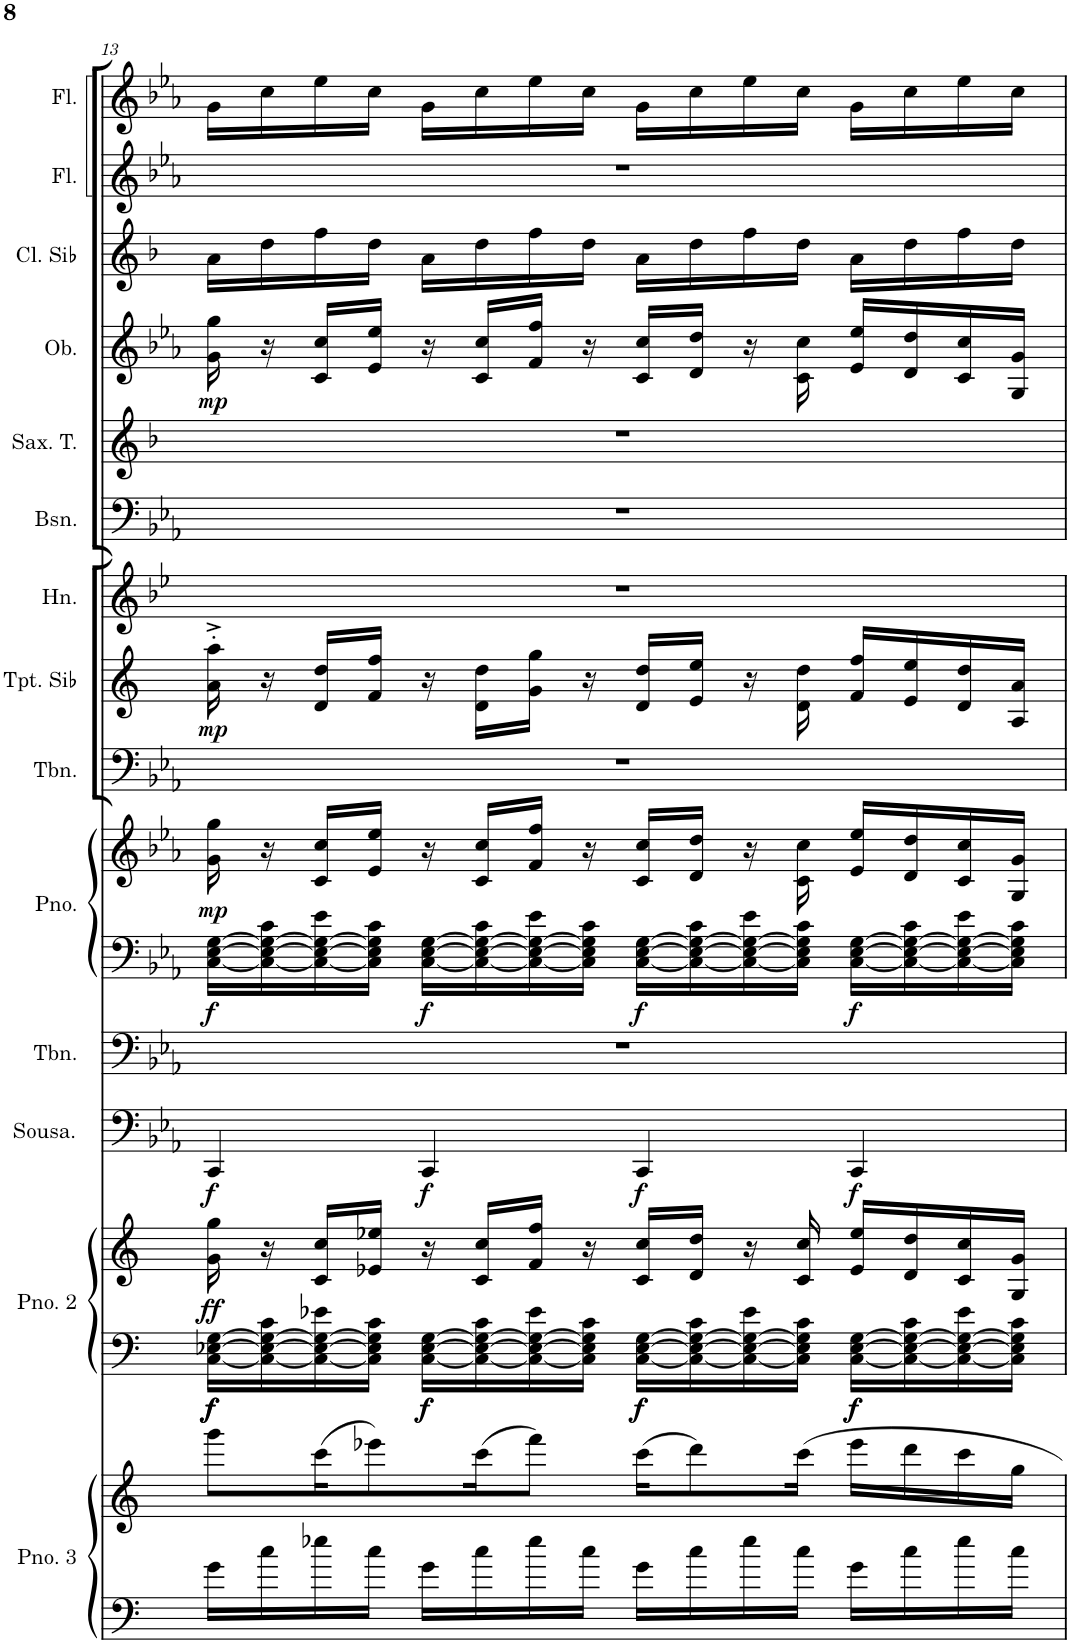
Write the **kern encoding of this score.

**kern	**kern	**kern	**kern	**dynam	**kern	**dynam	**kern	**kern	**kern	**dynam	**kern	**kern	**dynam	**kern	**kern	**kern	**kern	**dynam	**kern	**kern	**kern
*part14	*part14	*part13	*part13	*part13	*part12	*part12	*part11	*part10	*part10	*part10	*part9	*part8	*part8	*part7	*part6	*part5	*part4	*part4	*part3	*part2	*part1
*staff17	*staff16	*staff15	*staff14	*staff14/15	*staff13	*staff13	*staff12	*staff11	*staff10	*staff10/11	*staff9	*staff8	*staff8	*staff7	*staff6	*staff5	*staff4	*staff4	*staff3	*staff2	*staff1
*I"Piano 3	*	*I"Piano 2	*	*	*I"Sousafón	*	*I"Trombone	*I"Piano	*	*	*I"Trombón	*I"Trompeta en Sib	*	*I"Horn	*I"Bassoon	*I"Saxofón tenor	*I"Oboe	*	*I"Clarinete en Sib	*I"Flauta	*I"Flauta
*I'Pno. 3	*	*I'Pno. 2	*	*	*I'Sousa.	*	*I'Tbn.	*I'Pno.	*	*	*I'Tbn.	*I'Tpt. Sib	*	*I'Hn.	*I'Bsn.	*I'Sax. T.	*I'Ob.	*	*I'Cl. Sib	*I'Fl.	*I'Fl.
!!LO:PB:g=z
*clefF4	*clefG2	*clefF4	*clefG2	*	*clefF4	*	*clefF4	*clefF4	*clefG2	*	*clefF4	*clefG2	*	*clefG2	*clefF4	*clefG2	*clefG2	*	*clefG2	*clefG2	*clefG2
*	*	*	*	*	*	*	*	*	*	*	*	*Trd1c2	*	*Trd4c7	*	*Trd8c14	*	*	*Trd1c2	*	*
*k[]	*k[]	*k[]	*k[]	*	*k[b-e-a-]	*	*k[b-e-a-]	*k[b-e-a-]	*k[b-e-a-]	*	*k[b-e-a-]	*k[]	*	*k[b-e-]	*k[b-e-a-]	*k[b-]	*k[b-e-a-]	*	*k[b-]	*k[b-e-a-]	*k[b-e-a-]
*M4/4	*M4/4	*M4/4	*M4/4	*	*M4/4	*	*M4/4	*M4/4	*M4/4	*	*M4/4	*M4/4	*	*M4/4	*M4/4	*M4/4	*M4/4	*	*M4/4	*M4/4	*M4/4
=13	=13	=13	=13	=13	=13	=13	=13	=13	=13	=13	=13	=13	=13	=13	=13	=13	=13	=13	=13	=13	=13
!	!	!	!	!LO:DY:b=2	!	!	!	!	!	!	!	!	!	!	!	!	!	!	!	!	!
!	!	!	!	!LO:DY:n=1:b=2	!	!	!	!	!	!	!	!	!	!	!	!	!	!	!	!	!
!	!	!	!	!LO:DY:n=2:b=2	!	!	!	!	!	!	!	!	!	!	!	!	!	!	!	!	!
!	!	!	!	!LO:DY:n=3:b	!	!LO:DY:b	!	!	!	!LO:DY:b=2	!	!	!	!	!	!	!	!	!	!	!
!	!	!	!	!	!	!	!	!	!	!LO:DY:n=1:b	!	!	!LO:DY:b	!	!	!	!	!LO:DY:b	!	!	!
16g\LL	8ggg\L	[16C\ [16E-X\ [16G\LL	16g\ 16gg\	f f f ff	4CC/	f	1r	[16C\ [16E-\ [16G\LL	16g\ 16gg\	f mp	1r	16a\'^ 16aa\'^	mp	1r	1r	1r	16g\ 16gg\	mp	16a\LL	1r	16g\LL
16cc\	.	16C\_ 16E-\_ 16G\_ 16c\	16r	.	.	.	.	16C\_ 16E-\_ 16G\_ 16c\	16r	.	.	16r	.	.	.	.	16r	.	16dd\	.	16cc\
16ee-X\	(16ccc\K	16C\_ 16E-\_ 16G\_ 16e-X\	16c/ 16cc/LL	.	.	.	.	16C\_ 16E-\_ 16G\_ 16e-\	16c/ 16cc/LL	.	.	16d/ 16dd/LL	.	.	.	.	16c/ 16cc/LL	.	16ff\	.	16ee-\
16cc\JJ	8eee-X\)	16C\] 16E-\] 16G\] 16c\JJ	16e-X/ 16ee-X/JJ	.	.	.	.	16C\] 16E-\] 16G\] 16c\JJ	16e-/ 16ee-/JJ	.	.	16f/ 16ff/JJ	.	.	.	.	16e-/ 16ee-/JJ	.	16dd\JJ	.	16cc\JJ
!	!	!	!	!LO:DY:n=4:b=2	!	!	!	!	!	!	!	!	!	!	!	!	!	!	!	!	!
!	!	!	!	!LO:DY:n=5:b=2	!	!LO:DY:b	!	!	!	!LO:DY:n=2:b=2	!	!	!	!	!	!	!	!	!	!	!
16g\LL	.	[16C\ [16E-\ [16G\LL	16r	f f	4CC/	f	.	[16C\ [16E-\ [16G\LL	16r	f	.	16r	.	.	.	.	16r	.	16a\LL	.	16g\LL
16cc\	(16ccc\K	16C\_ 16E-\_ 16G\_ 16c\	16c/ 16cc/LL	.	.	.	.	16C\_ 16E-\_ 16G\_ 16c\	16c/ 16cc/LL	.	.	16d\ 16dd\LL	.	.	.	.	16c/ 16cc/LL	.	16dd\	.	16cc\
16ee-\	8fff\J)	16C\_ 16E-\_ 16G\_ 16e-\	16f/ 16ff/JJ	.	.	.	.	16C\_ 16E-\_ 16G\_ 16e-\	16f/ 16ff/JJ	.	.	16g\ 16gg\JJ	.	.	.	.	16f/ 16ff/JJ	.	16ff\	.	16ee-\
16cc\JJ	.	16C\] 16E-\] 16G\] 16c\JJ	16r	.	.	.	.	16C\] 16E-\] 16G\] 16c\JJ	16r	.	.	16r	.	.	.	.	16r	.	16dd\JJ	.	16cc\JJ
!	!	!	!	!LO:DY:n=6:b=2	!	!	!	!	!	!	!	!	!	!	!	!	!	!	!	!	!
!	!	!	!	!LO:DY:n=7:b=2	!	!LO:DY:b	!	!	!	!LO:DY:n=3:b=2	!	!	!	!	!	!	!	!	!	!	!
16g\LL	(16ccc\KL	[16C\ [16E-\ [16G\LL	16c/ 16cc/LL	f f	4CC/	f	.	[16C\ [16E-\ [16G\LL	16c/ 16cc/LL	f	.	16d/ 16dd/LL	.	.	.	.	16c/ 16cc/LL	.	16a\LL	.	16g\LL
16cc\	8ddd\)	16C\_ 16E-\_ 16G\_ 16c\	16d/ 16dd/JJ	.	.	.	.	16C\_ 16E-\_ 16G\_ 16c\	16d/ 16dd/JJ	.	.	16e/ 16ee/JJ	.	.	.	.	16d/ 16dd/JJ	.	16dd\	.	16cc\
16ee-\	.	16C\_ 16E-\_ 16G\_ 16e-\	16r	.	.	.	.	16C\_ 16E-\_ 16G\_ 16e-\	16r	.	.	16r	.	.	.	.	16r	.	16ff\	.	16ee-\
16cc\JJ	16ccc\Jk	16C\] 16E-\] 16G\] 16c\JJ	16c/ 16cc/	.	.	.	.	16C\] 16E-\] 16G\] 16c\JJ	16c\ 16cc\	.	.	16d\ 16dd\	.	.	.	.	16c\ 16cc\	.	16dd\JJ	.	16cc\JJ
!	!	!	!	!LO:DY:n=8:b=2	!	!	!	!	!	!	!	!	!	!	!	!	!	!	!	!	!
!	!	!	!	!LO:DY:n=9:b=2	!	!LO:DY:b	!	!	!	!LO:DY:n=4:b=2	!	!	!	!	!	!	!	!	!	!	!
16g\LL	16eee-\LL	[16C\ [16E-\ [16G\LL	16e-/ 16ee-/LL	f f	4CC/	f	.	[16C\ [16E-\ [16G\LL	16e-/ 16ee-/LL	f	.	16f/ 16ff/LL	.	.	.	.	16e-/ 16ee-/LL	.	16a\LL	.	16g\LL
16cc\	16ddd\	16C\_ 16E-\_ 16G\_ 16c\	16d/ 16dd/	.	.	.	.	16C\_ 16E-\_ 16G\_ 16c\	16d/ 16dd/	.	.	16e/ 16ee/	.	.	.	.	16d/ 16dd/	.	16dd\	.	16cc\
16ee-\	16ccc\	16C\_ 16E-\_ 16G\_ 16e-\	16c/ 16cc/	.	.	.	.	16C\_ 16E-\_ 16G\_ 16e-\	16c/ 16cc/	.	.	16d/ 16dd/	.	.	.	.	16c/ 16cc/	.	16ff\	.	16ee-\
16cc\JJ	16gg\JJ	16C\] 16E-\] 16G\] 16c\JJ	16G/ 16g/JJ	.	.	.	.	16C\] 16E-\] 16G\] 16c\JJ	16G/ 16g/JJ	.	.	16A/ 16a/JJ	.	.	.	.	16G/ 16g/JJ	.	16dd\JJ	.	16cc\JJ
=	=	=	=	=	=	=	=	=	=	=	=	=	=	=	=	=	=	=	=	=	=
*-	*-	*-	*-	*-	*-	*-	*-	*-	*-	*-	*-	*-	*-	*-	*-	*-	*-	*-	*-	*-	*-
